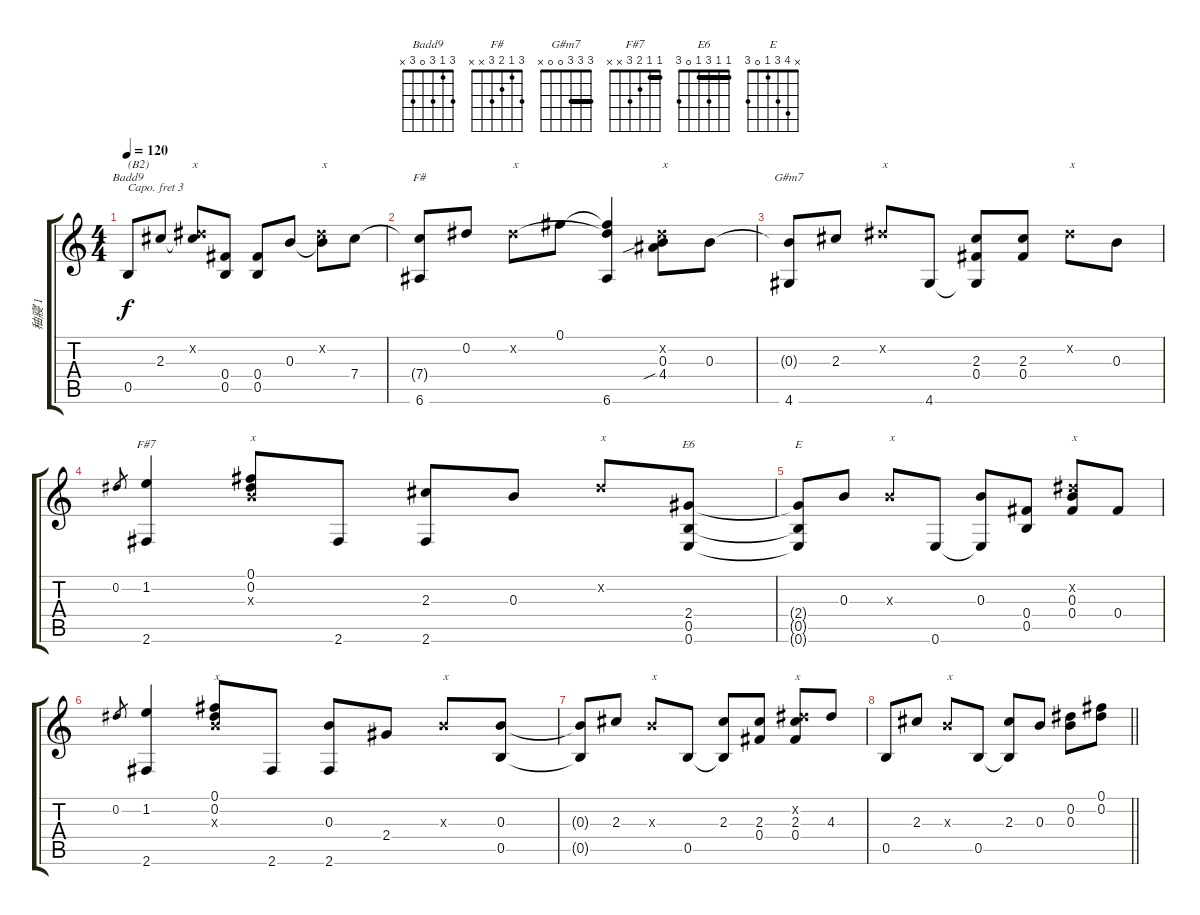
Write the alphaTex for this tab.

\track ("秞寢 1" "秞寢 1") {instrument acousticguitarnylon}
\staff {score tabs}
\capo 3
\tuning (Eb4 C4 Ab3 Eb3 Ab2 Db2) {hide}
\chord ("Badd9" 3 1 3 0 3 x)
\chord ("F#" 3 1 2 3 x x)
\chord ("G#m7" 3 3 3 0 0 x) {barre 3}
\chord ("F#7" 1 1 2 3 x x) {barre 1}
\chord ("E6" 1 1 3 1 0 3) {barre 1}
\chord ("E" x 4 3 1 0 3)
\ts (4 4)
\tempo 120
\clef g2
\ks c
0.5.8{ch "Badd9" txt "(B2)" dy f} 2.3.8 (0.2{x} 2.3{t}).8{txt "x"} (0.4 0.5).8 (0.4 0.5).8 0.3.8 (0.2{x} 0.3{t}).8{txt "x"} 7.4.8 |
(7.4{t} 6.6).8{ch "F#"} 0.2.8 0.2{x}.8{txt "x"} 0.1.8 (0.1{t} 0.2{t} 6.6).4 (0.2{x} 0.3 4.4{sib}).8{txt "x"} 0.3.8 |
(0.3{t} 4.6).8{ch "G#m7"} 2.3.8 0.2{x}.8{txt "x"} 4.6.8 (2.3 0.4 4.6{t}).8 (2.3 0.4).8 0.2{x}.8{txt "x"} 0.3.8 |
0.2.8{gr} (1.2 2.6).4{ch "F#7"} (0.1 0.2 0.3{x}).8{txt "x"} 2.6.8 (2.3 2.6).8 0.3.8 0.2{x}.8{txt "x"} (2.4 0.5 0.6).8{ch "E6"} |
(2.4{t} 0.5{t} 0.6{t}).8{ch "E"} 0.3.8 0.3{x}.8{txt "x"} 0.6.8 (0.3 0.6{t}).8 (0.4 0.5).8 (0.2{x} 0.3 0.4).8{txt "x"} 0.4.8 |
0.2.8{gr} (1.2 2.6).4 (0.1 0.2 0.3{x}).8{txt "x"} 2.6.8 (0.3 2.6).8 2.4.8 0.3{x}.8{txt "x"} (0.3 0.5).8 |
(0.3{t} 0.5{t}).8 2.3.8 0.3{x}.8{txt "x"} 0.5.8 (2.3 0.5{t}).8 (2.3 0.4).8 (0.2{x} 2.3 0.4).8{txt "x"} 4.3.8 |
\barLineRight lightlight
0.5.8 2.3.8 0.3{x}.8{txt "x"} 0.5.8 (2.3 0.5{t}).8 0.3.8 (0.2 0.3).8 (0.1 0.2).8
